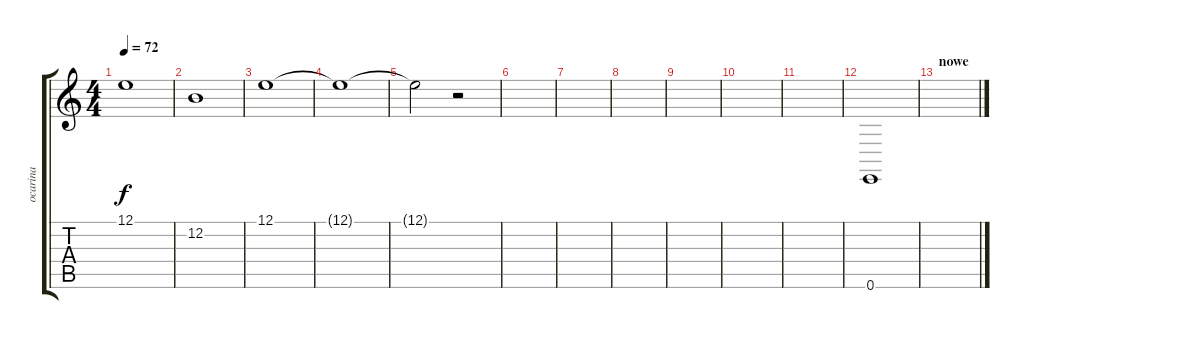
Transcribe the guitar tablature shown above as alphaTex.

\track ("ocarina" "ocarina") {instrument violin}
\staff {score tabs}
\tuning (E4 B3 G3 D3 A2 E2) {hide}
\ts (4 4)
\tempo 72
\clef g2
\ks c
12.1.1{dy f} |
12.2.1 |
12.1.1 |
12.1{t}.1 |
12.1{t}.2{volume 0} r.2 |
|
|
|
|
|
|
0.6.1{volume 12} |
\section ("" "nowe")
